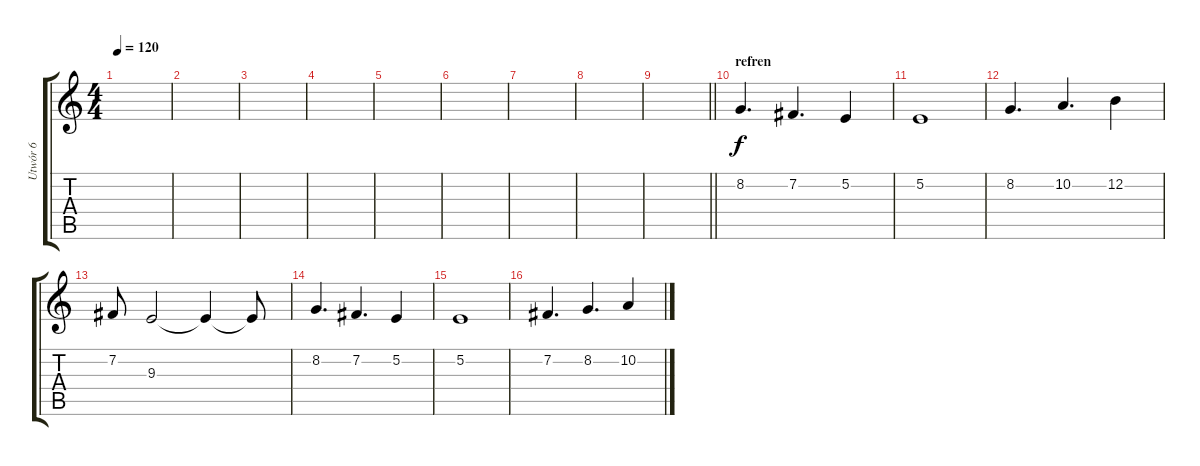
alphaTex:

\track ("Utwór 6" "Utwór 6") {instrument oboe}
\staff {score tabs}
\tuning (E4 B3 G3 D3 A2 E2) {hide}
\ts (4 4)
\tempo 120
\clef g2
\ks c
|
|
|
|
|
|
|
|
\barLineRight lightlight
|
\section ("" "refren")
8.2.4{d} 7.2.4{d} 5.2.4 |
5.2.1 |
8.2.4{d} 10.2.4{d} 12.2.4 |
7.2.8 9.3.2 9.3{t}.4 9.3{t}.8 |
8.2.4{d} 7.2.4{d} 5.2.4 |
5.2.1 |
7.2.4{d} 8.2.4{d} 10.2.4
